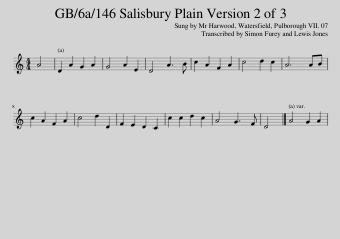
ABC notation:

X:1
L:1/8
M:4/4
I:linebreak $
K:C
V:1 treble
V:1
 A4 | D2 A2 G2 A2 | G4 A2 E2 | D4 A3 B | c2 A2 F2 A2 | %5
 c4 d2 c2 | A6 AB |$ c2 A2 F2 A2 | c4 d2 D2 | F2 E2 D2 C2 | %10
 c2 c2 d2 c2 | A4 G3 F | D4 |] A4 G2 A2 | %14
